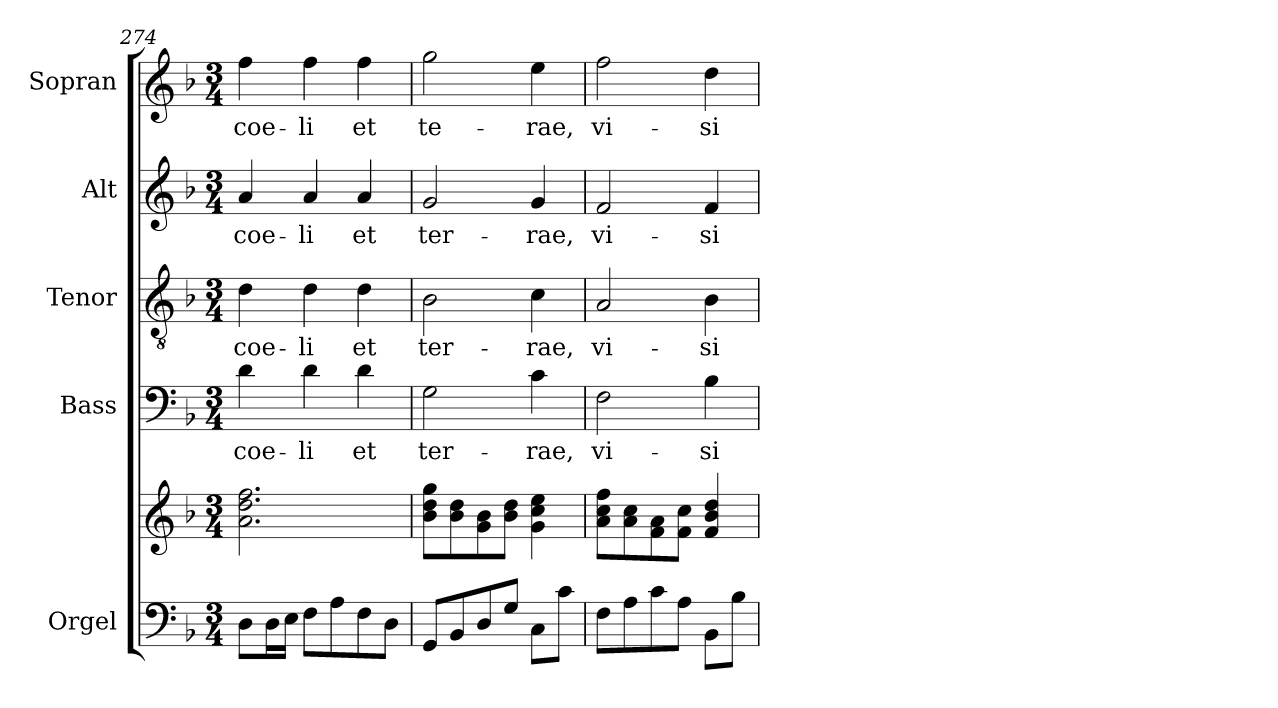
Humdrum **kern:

**kern	**kern	**kern	**text	**kern	**text	**kern	**text	**kern	**text
*part5	*part5	*part4	*part4	*part3	*part3	*part2	*part2	*part1	*part1
*staff6	*staff5	*staff4	*staff4	*staff3	*staff3	*staff2	*staff2	*staff1	*staff1
*I"Orgel	*	*I"Bass	*	*I"Tenor	*	*I"Alt	*	*I"Sopran	*
*I'Org.	*	*I'B	*	*I'T	*	*I'A	*	*I'S	*
*clefF4	*clefG2	*clefF4	*	*clefGv2	*	*clefG2	*	*clefG2	*
*k[b-]	*k[b-]	*k[b-]	*	*k[b-]	*	*k[b-]	*	*k[b-]	*
*F:	*F:	*F:	*	*F:	*	*F:	*	*F:	*
*M3/4	*M3/4	*M3/4	*	*M3/4	*	*M3/4	*	*M3/4	*
=274	=274	=274	=274	=274	=274	=274	=274	=274	=274
!	!	!	!LO:LY:b	!	!LO:LY:b	!	!LO:LY:b	!	!LO:LY:b
8D\L	2.a\ 2.dd\ 2.ff\	4d\	coe-	4d\	coe-	4a/	coe-	4ff\	coe-
16D\L	.	.	.	.	.	.	.	.	.
16E\JJ	.	.	.	.	.	.	.	.	.
!	!	!	!LO:LY:b	!	!LO:LY:b	!	!LO:LY:b	!	!LO:LY:b
8F\L	.	4d\	-li	4d\	-li	4a/	-li	4ff\	-li
8A\	.	.	.	.	.	.	.	.	.
!	!	!	!LO:LY:b	!	!LO:LY:b	!	!LO:LY:b	!	!LO:LY:b
8F\	.	4d\	et	4d\	et	4a/	et	4ff\	et
8D\J	.	.	.	.	.	.	.	.	.
=275	=275	=275	=275	=275	=275	=275	=275	=275	=275
!	!	!	!LO:LY:b	!	!LO:LY:b	!	!LO:LY:b	!	!LO:LY:b
8GG/L	8b-\ 8dd\ 8gg\L	2G\	ter-	2B-\	ter-	2g/	ter-	2gg\	te-
8BB-/	8b-\ 8dd\	.	.	.	.	.	.	.	.
8D/	8g\ 8b-\	.	.	.	.	.	.	.	.
8G/J	8b-\ 8dd\J	.	.	.	.	.	.	.	.
!	!	!	!LO:LY:b	!	!LO:LY:b	!	!LO:LY:b	!	!LO:LY:b
8C\L	4g\ 4cc\ 4ee\	4c\	-rae,	4c\	-rae,	4g/	-rae,	4ee\	-rae,
8c\J	.	.	.	.	.	.	.	.	.
=276	=276	=276	=276	=276	=276	=276	=276	=276	=276
!	!	!	!LO:LY:b	!	!LO:LY:b	!	!LO:LY:b	!	!LO:LY:b
8F\L	8a\ 8cc\ 8ff\L	2F\	vi-	2A/	vi-	2f/	vi-	2ff\	vi-
8A\	8a\ 8cc\	.	.	.	.	.	.	.	.
8c\	8f\ 8a\	.	.	.	.	.	.	.	.
8A\J	8f\ 8cc\J	.	.	.	.	.	.	.	.
!	!	!	!LO:LY:b	!	!LO:LY:b	!	!LO:LY:b	!	!LO:LY:b
8BB-\L	4f/ 4b-/ 4dd/	4B-\	-si-	4B-\	-si-	4f/	-si-	4dd\	-si-
8B-\J	.	.	.	.	.	.	.	.	.
=	=	=	=	=	=	=	=	=	=
*-	*-	*-	*-	*-	*-	*-	*-	*-	*-
